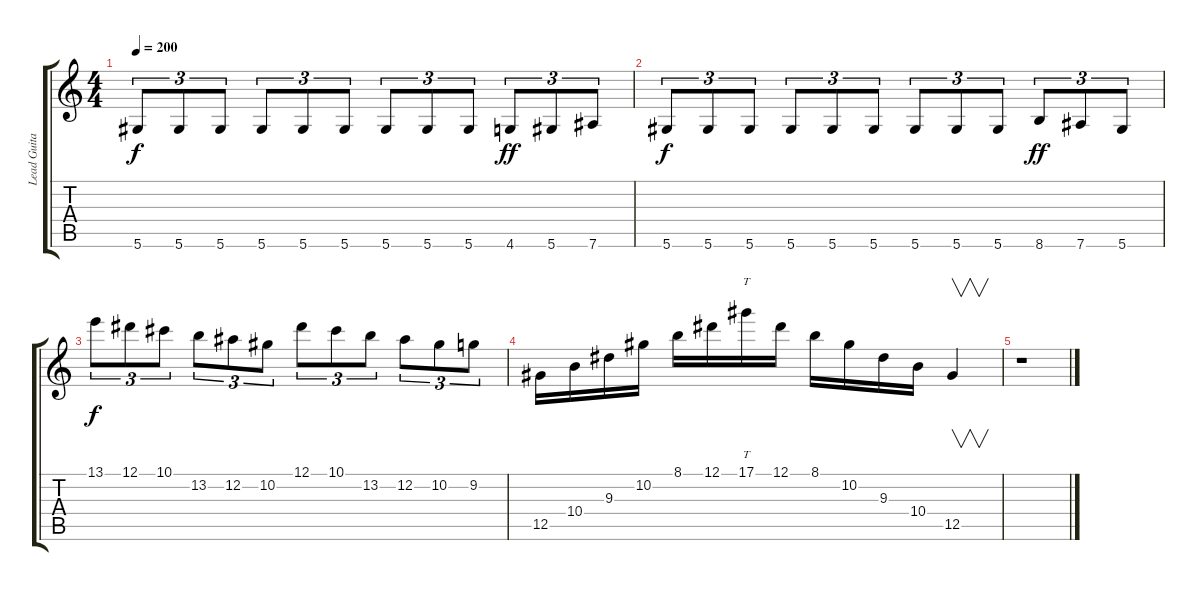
\track ("Lead Guitar" "Lead Guita") {instrument distortionguitar}
\staff {score tabs}
\tuning (Eb4 Bb3 Gb3 Db3 Ab2 Eb2) {hide}
\ts (4 4)
\tempo 200
\clef g2
\ks c
5.6.8{tu (3 2) dy f} 5.6.8{tu (3 2)} 5.6.8{tu (3 2)} 5.6.8{tu (3 2)} 5.6.8{tu (3 2)} 5.6.8{tu (3 2)} 5.6.8{tu (3 2)} 5.6.8{tu (3 2)} 5.6.8{tu (3 2)} 4.6.8{tu (3 2) dy ff} 5.6.8{tu (3 2)} 7.6.8{tu (3 2)} |
5.6.8{tu (3 2) dy f} 5.6.8{tu (3 2)} 5.6.8{tu (3 2)} 5.6.8{tu (3 2)} 5.6.8{tu (3 2)} 5.6.8{tu (3 2)} 5.6.8{tu (3 2)} 5.6.8{tu (3 2)} 5.6.8{tu (3 2)} 8.6.8{tu (3 2) dy ff} 7.6.8{tu (3 2)} 5.6.8{tu (3 2)} |
13.1.8{tu (3 2) dy f} 12.1.8{tu (3 2)} 10.1.8{tu (3 2)} 13.2.8{tu (3 2)} 12.2.8{tu (3 2)} 10.2.8{tu (3 2)} 12.1.8{tu (3 2)} 10.1.8{tu (3 2)} 13.2.8{tu (3 2)} 12.2.8{tu (3 2)} 10.2.8{tu (3 2)} 9.2.8{tu (3 2)} |
12.5.16 10.4.16 9.3.16 10.2.16 8.1.16 12.1.16 17.1.16{tt} 12.1.16 8.1.16 10.2.16 9.3.16 10.4.16 12.5.4{v} |
r.1
